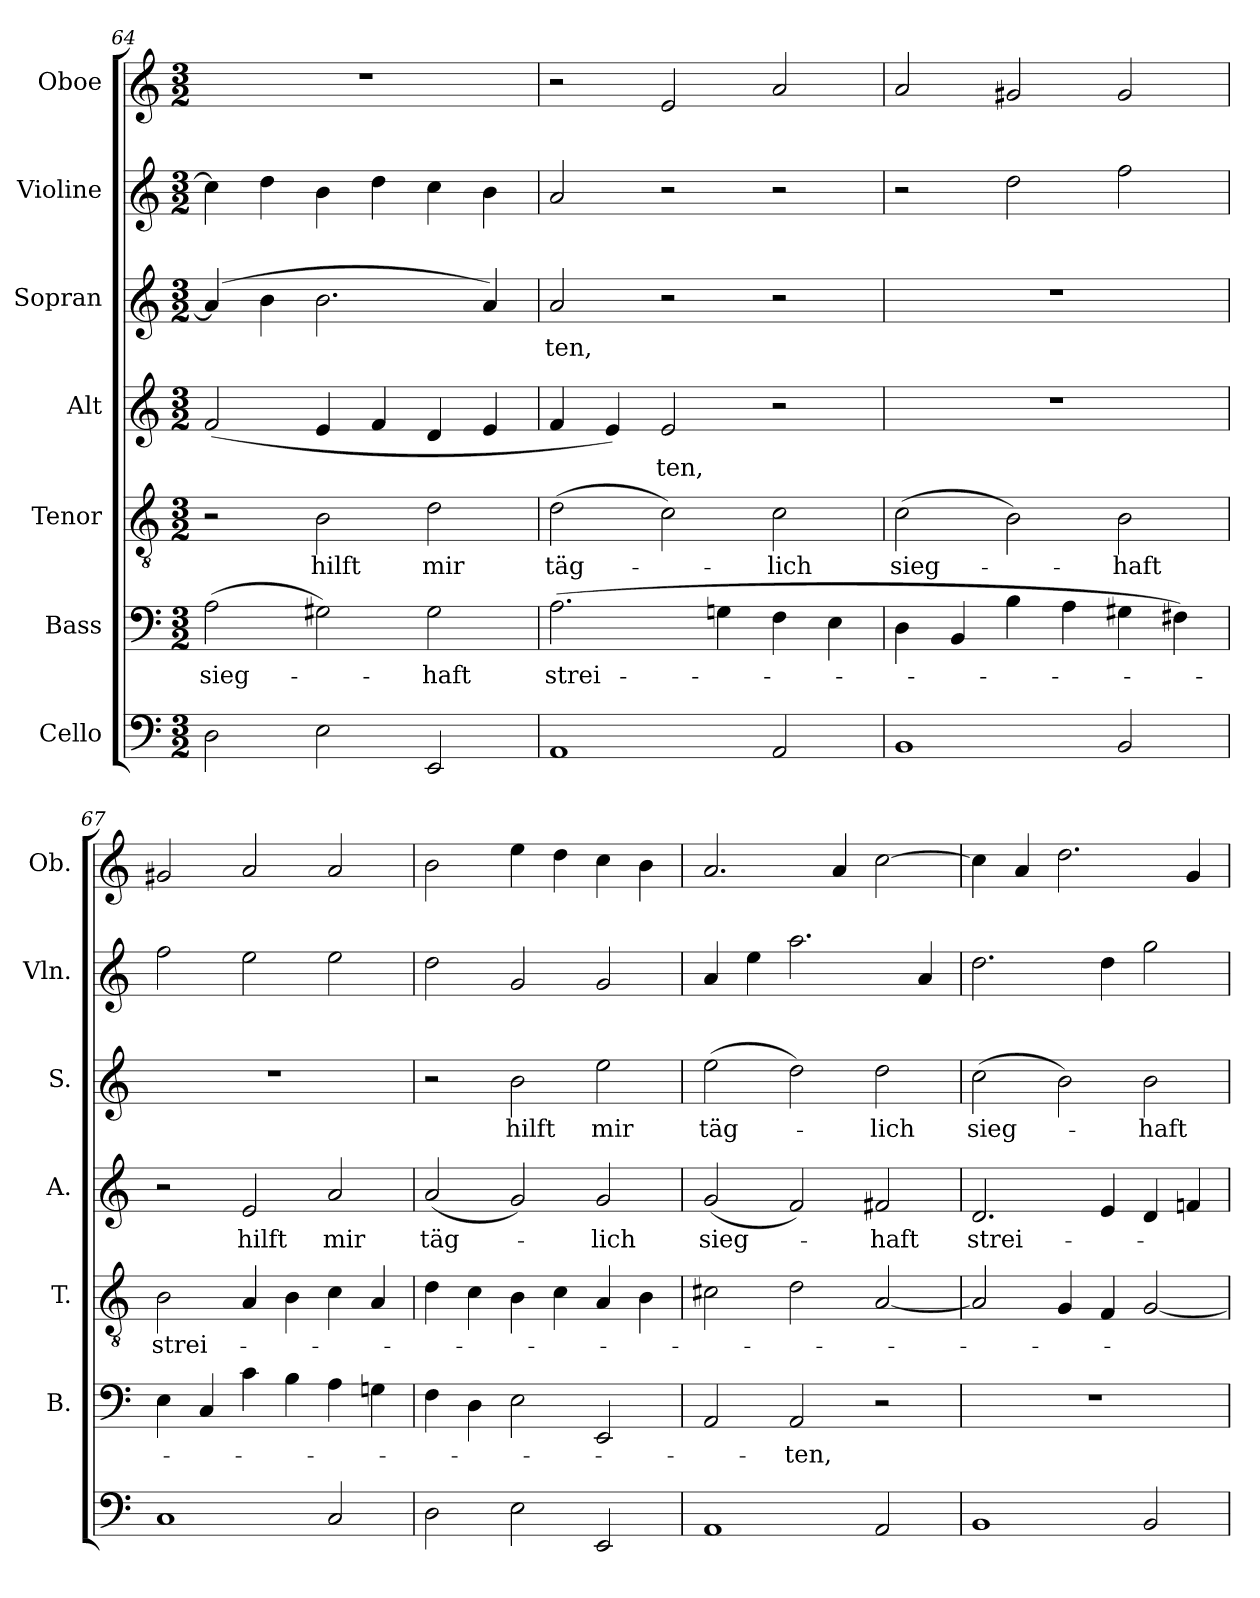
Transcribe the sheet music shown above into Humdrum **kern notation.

**kern	**kern	**text	**kern	**text	**kern	**text	**kern	**text	**kern	**kern
*part7	*part6	*part6	*part5	*part5	*part4	*part4	*part3	*part3	*part2	*part1
*staff7	*staff6	*staff6	*staff5	*staff5	*staff4	*staff4	*staff3	*staff3	*staff2	*staff1
*I"Cello	*I"Bass	*	*I"Tenor	*	*I"Alt	*	*I"Sopran	*	*I"Violine	*I"Oboe
*	*I'B.	*	*I'T.	*	*I'A.	*	*I'S.	*	*I'Vln.	*I'Ob.
*clefF4	*clefF4	*	*clefGv2	*	*clefG2	*	*clefG2	*	*clefG2	*clefG2
*	*	*	*ITrd7c12	*	*	*	*	*	*	*
*k[]	*k[]	*	*k[]	*	*k[]	*	*k[]	*	*k[]	*k[]
*C:	*C:	*	*C:	*	*C:	*	*C:	*	*C:	*C:
*M3/2	*M3/2	*	*M3/2	*	*M3/2	*	*M3/2	*	*M3/2	*M3/2
=64	=64	=64	=64	=64	=64	=64	=64	=64	=64	=64
!	!	!LO:LY:b:color=#000000	!	!	!	!	!	!	!	!LO:N:vis=1
2Di\	(2Ai\	sieg-	2r	.	(2fi/	.	(4ai/]	.	4cci\]	1.r
.	.	.	.	.	.	.	4bi\	.	4ddi\	.
!	!	!	!	!LO:LY:b:color=#000000	!	!	!	!	!	!
2Ei\	2G#Xi\)	.	2BBi\	hilft	4ei/	.	2.bi\	.	4bi\	.
.	.	.	.	.	4fi/	.	.	.	4ddi\	.
!	!	!LO:LY:b:color=#000000	!	!	!	!	!	!	!	!
!	!	!	!	!LO:LY:b:color=#000000	!	!	!	!	!	!
2EEi/	2G#i\	-haft	2Di\	mir	4di/	.	.	.	4cci\	.
.	.	.	.	.	4ei/	.	4ai/)	.	4bi\	.
=65	=65	=65	=65	=65	=65	=65	=65	=65	=65	=65
!	!	!LO:LY:b:color=#000000	!	!	!	!	!	!	!	!
!	!	!	!	!LO:LY:b:color=#000000	!	!	!	!	!	!
!	!	!	!	!	!	!	!	!LO:LY:b:color=#000000	!	!
1AAi	(2.Ai\	strei-	(2Di\	täg-	4fi/	.	2ai/	-ten,	2ai/	2r
.	.	.	.	.	4ei/)	.	.	.	.	.
!	!	!	!	!	!	!LO:LY:b:color=#000000	!	!	!	!
.	.	.	2Ci\)	.	2ei/	-ten,	2r	.	2r	2ei/
.	4Gni\	.	.	.	.	.	.	.	.	.
!	!	!	!	!LO:LY:b:color=#000000	!	!	!	!	!	!
2AAi/	4Fi\	.	2Ci\	-lich	2r	.	2r	.	2r	2ai/
.	4Ei\	.	.	.	.	.	.	.	.	.
=66	=66	=66	=66	=66	=66	=66	=66	=66	=66	=66
!	!	!	!	!LO:LY:b:color=#000000	!LO:N:vis=1	!	!LO:N:vis=1	!	!	!
1BBi	4Di\	.	(2Ci\	sieg-	1.r	.	1.r	.	2r	2ai/
.	4BBi/	.	.	.	.	.	.	.	.	.
.	4Bi\	.	2BBi\)	.	.	.	.	.	2ddi\	2g#Xi/
.	4Ai\	.	.	.	.	.	.	.	.	.
!	!	!	!	!LO:LY:b:color=#000000	!	!	!	!	!	!
2BBi/	4G#Xi\	.	2BBi\	-haft	.	.	.	.	2ffi\	2g#i/
.	4F#Xi\)	.	.	.	.	.	.	.	.	.
=67	=67	=67	=67	=67	=67	=67	=67	=67	=67	=67
!	!	!	!	!LO:LY:b:color=#000000	!	!	!LO:N:vis=1	!	!	!
1Ci	4Ei\	.	(2BBi\	strei-	2r	.	1.r	.	2ffi\	2g#Xi/
.	4Ci/	.	.	.	.	.	.	.	.	.
!	!	!	!	!	!	!LO:LY:b:color=#000000	!	!	!	!
.	4ci\	.	4AAi/	.	2ei/	hilft	.	.	2eei\	2ai/
.	4Bi\	.	4BBi\	.	.	.	.	.	.	.
!	!	!	!	!	!	!LO:LY:b:color=#000000	!	!	!	!
2Ci/	4Ai\	.	4Ci\	.	2ai/	mir	.	.	2eei\	2ai/
.	4Gni\	.	4AAi/	.	.	.	.	.	.	.
!!LO:LB:g=z
=68	=68	=68	=68	=68	=68	=68	=68	=68	=68	=68
!	!	!	!	!	!	!LO:LY:b:color=#000000	!	!	!	!
2Di\	4Fi\	.	4Di\	.	(2ai/	täg-	2r	.	2ddi\	2bi\
.	4Di\	.	4Ci\	.	.	.	.	.	.	.
!	!	!	!	!	!	!	!	!LO:LY:b:color=#000000	!	!
2Ei\	2Ei\	.	4BBi\	.	2gi/)	.	2bi\	hilft	2gi/	4eei\
.	.	.	4Ci\	.	.	.	.	.	.	4ddi\
!	!	!	!	!	!	!LO:LY:b:color=#000000	!	!	!	!
!	!	!	!	!	!	!	!	!LO:LY:b:color=#000000	!	!
2EEi/	2EEi/	.	4AAi/	.	2gi/	-lich	2eei\	mir	2gi/	4cci\
.	.	.	4BBi\	.	.	.	.	.	.	4bi\
=69	=69	=69	=69	=69	=69	=69	=69	=69	=69	=69
!	!	!	!	!	!	!LO:LY:b:color=#000000	!	!	!	!
!	!	!	!	!	!	!	!	!LO:LY:b:color=#000000	!	!
1AAi	2AAi/	.	2C#Xi\	.	(2gi/	sieg-	(2eei\	täg-	4ai/	2.ai/
.	.	.	.	.	.	.	.	.	4eei\	.
!	!	!LO:LY:b:color=#000000	!	!	!	!	!	!	!	!
.	2AAi/	-ten,	2Di\	.	2fi/)	.	2ddi\)	.	2.aai\	.
.	.	.	.	.	.	.	.	.	.	4ai/
!	!	!	!	!	!	!LO:LY:b:color=#000000	!	!	!	!
!	!	!	!	!	!	!	!	!LO:LY:b:color=#000000	!	!
2AAi/	2r	.	[<2AAi/	.	2f#Xi/	-haft	2ddi\	-lich	.	[>2cci\
.	.	.	.	.	.	.	.	.	4ai/	.
=70	=70	=70	=70	=70	=70	=70	=70	=70	=70	=70
!	!LO:N:vis=1	!	!	!	!	!	!	!	!	!
!	!	!	!	!	!	!LO:LY:b:color=#000000	!	!	!	!
!	!	!	!	!	!	!	!	!LO:LY:b:color=#000000	!	!
1BBi	1.r	.	2AAi/]	.	2.di/	strei-	(2cci\	sieg-	2.ddi\	4cci\]
.	.	.	.	.	.	.	.	.	.	4ai/
.	.	.	4GGi/	.	.	.	2bi\)	.	.	2.ddi\
.	.	.	4FFi/	.	4ei/	.	.	.	4ddi\	.
!	!	!	!	!	!	!	!	!LO:LY:b:color=#000000	!	!
2BBi/	.	.	[<2GGi/	.	4di/	.	2bi\	-haft	2ggi\	.
.	.	.	.	.	4fni/	.	.	.	.	4gi/
=	=	=	=	=	=	=	=	=	=	=
*-	*-	*-	*-	*-	*-	*-	*-	*-	*-	*-
